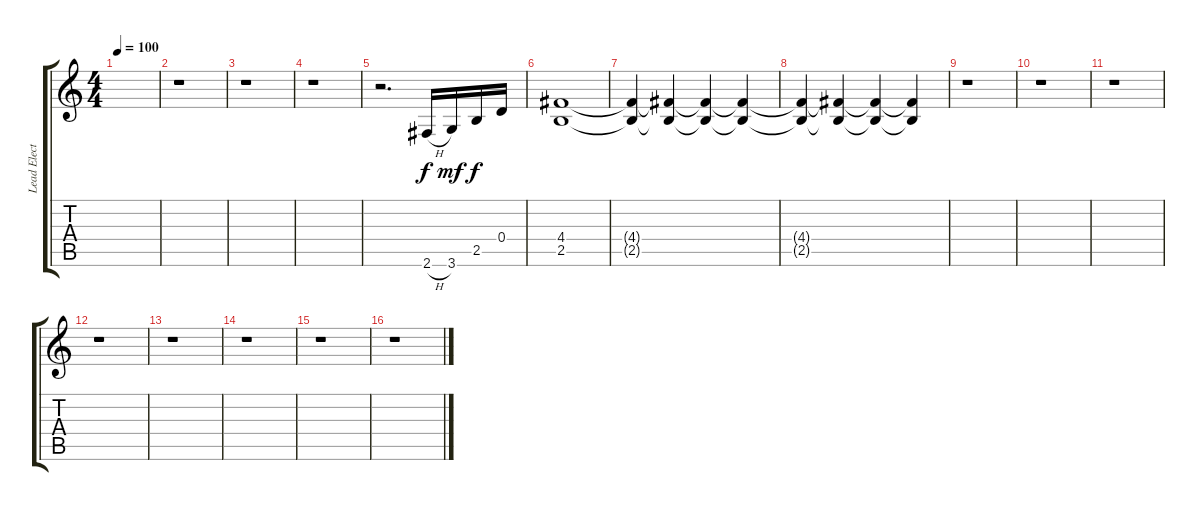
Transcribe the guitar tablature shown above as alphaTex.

\track ("Lead Electric Guitar (Solo)" "Lead Elect") {instrument overdrivenguitar}
\staff {score tabs}
\tuning (E4 B3 G3 D3 A2 E2) {hide}
\ts (4 4)
\tempo 100
\clef g2
\ks c
|
r.1 |
r.1 |
r.1 |
r.2{d} 2.6{h}.16 3.6.16{dy mf} 2.5.16{dy f} 0.4.16 |
(4.4 2.5).1 |
(4.4{t} 2.5{t}).4{volume 13} (4.4{t} 2.5{t}).4{volume 12} (4.4{t} 2.5{t}).4{volume 10} (4.4{t} 2.5{t}).4{volume 8} |
(4.4{t} 2.5{t}).4{volume 6} (4.4{t} 2.5{t}).4{volume 4} (4.4{t} 2.5{t}).4{volume 2} (4.4{t} 2.5{t}).4{volume 1} |
r.1{volume 12} |
r.1 |
r.1 |
r.1 |
r.1 |
r.1 |
r.1 |
r.1
